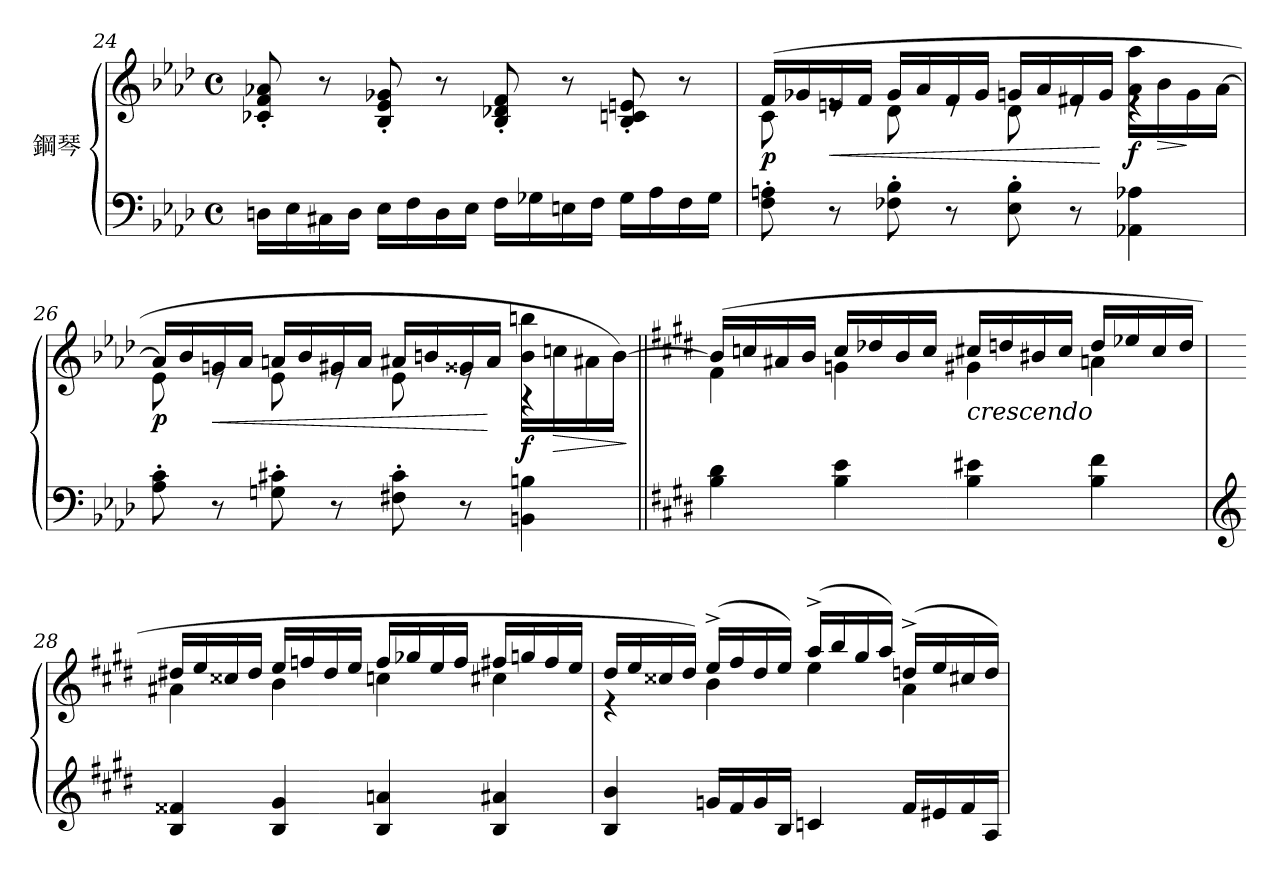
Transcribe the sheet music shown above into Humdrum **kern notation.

**kern	**kern	**dynam
*part1	*part1	*part1
*staff2	*staff1	*staff1/2
*I"鋼琴	*	*
*clefF4	*clefG2	*
*k[b-e-a-d-]	*k[b-e-a-d-]	*
*M4/4	*M4/4	*
*met(c)	*met(c)	*
=24	=24	=24
16Dn\LL	8c-X/' 8f/' 8a-X/'	.
16E-\	.	.
16C#X\	8r	.
16D\JJ	.	.
16E-\LL	8B-/' 8e-/' 8g-X/'	.
16F\	.	.
16D\	8r	.
16E-\JJ	.	.
16F\LL	8B-/' 8d-X/' 8f/'	.
16G-X\	.	.
16En\	8r	.
16F\JJ	.	.
16G-\LL	8B-/' 8cn/' 8en/'	.
16A-\	.	.
16F\	8r	.
16G-\JJ	.	.
!!LO:PB:g=z
=25	=25	=25
*	*^	*
!	!	!	!LO:DY:b
8F\' 8An\'	(>16f/LL	8c\	p
.	16g-X/	.	.
!	!	!	!LO:HP:b
8r	16en/	8re	<
.	16f/JJ	.	.
8F-X\' 8B-\'	16g-/LL	8d-\	.
.	16a-/	.	.
8r	16f/	8re	.
.	16g-/JJ	.	.
8E-\' 8B-\'	16gn/LL	8d-\	.
.	16a-/	.	.
8r	16f#X/	8re	.
.	16g/JJ	.	[
!	!	!	!LO:DY:b
4AA-X\ 4A-X\	16a-\ 16aa-\LL	4re	f
!	!	!	!LO:HP:b
.	16b-\	.	>
.	16g\	.	]
.	[16a-\JJ	.	.
=26	=26	=26	=26
!	!	!	!LO:DY:b
8A-\' 8c\'	16a-/LL]	8e-\	p
.	16b-/	.	.
!	!	!	!LO:HP:b
8r	16gn/	8re	<
.	16a-/JJ	.	.
8Gn\' 8c#X\'	16an/LL	8e-\	.
.	16b-/	.	.
8r	16g#X/	8re	.
.	16a/JJ	.	.
8F#X\' 8c#\'	16a#X/LL	8e-\	.
.	16bn/	.	.
8r	16g##X/	8re	.
.	16a#/JJ	.	[
!	!	!	!LO:DY:b
4BBn\ 4Bn\	16b\ 16bbn\LL	4rA	f
!	!	!	!LO:HP:b
.	16ccn\	.	>
.	16a#X\	.	.
.	[16b\JJ)	.	.
*	*v	*v	*
.	.	]
=27||	=27||	=27||
*k[f#c#g#d#]	*k[f#c#g#d#]	*
*	*^	*
4B\ 4d#\	(>16b/LL]	4f#\	.
.	16ccn/	.	.
.	16a#X/	.	.
.	16b/JJ	.	.
4B\ 4e\	16cc/LL	4gn\	.
.	16dd-X/	.	.
.	16b/	.	.
.	16cc/JJ	.	.
!	!LO:TX:b:i:t=crescendo	!	!
4B\ 4e#X\	16cc#X/LL	4g#X\	.
.	16ddn/	.	.
.	16b#X/	.	.
.	16cc#/JJ	.	.
4B\ 4f#\	16dd/LL	4an\	.
.	16ee-X/	.	.
.	16cc#/	.	.
.	16dd/JJ	.	.
!!LO:LB:g=z	!!
=28	=28	=28	=28
*clefG2	*	*	*
4B/ 4f##X/	16dd#X/LL	4a#X\	.
.	16ee/	.	.
.	16cc##X/	.	.
.	16dd#/JJ	.	.
4B/ 4g#/	16ee/LL	4b\	.
.	16ffn/	.	.
.	16dd#/	.	.
.	16ee/JJ	.	.
4B/ 4an/	16ff/LL	4ccn\	.
.	16gg-X/	.	.
.	16ee/	.	.
.	16ff/JJ	.	.
4B/ 4a#X/	16ff#X/LL	4cc#X\	.
.	16ggn/	.	.
.	16ff#/	.	.
.	16ee/JJ	.	.
=29	=29	=29	=29
4B/ 4b/	16dd#/LL	4re	.
.	16ee/	.	.
.	16cc##X/	.	.
.	16dd#/JJ)	.	.
16gn/LL	(>16ee^/LL	4b\	.
16f#/	16ff#/	.	.
16g/	16dd#/	.	.
16B/JJ	16ee/JJ)	.	.
4cn/	(>16aa^/LL	4ee\	.
.	16bb/	.	.
.	16gg#/	.	.
.	16aa/JJ)	.	.
16f#/LL	(>16ddn^/LL	4a\	.
16e#X/	16ee/	.	.
16f#/	16cc#X/	.	.
16A/JJ	16dd/JJ)	.	.
*	*v	*v	*
=	=	=
*-	*-	*-
